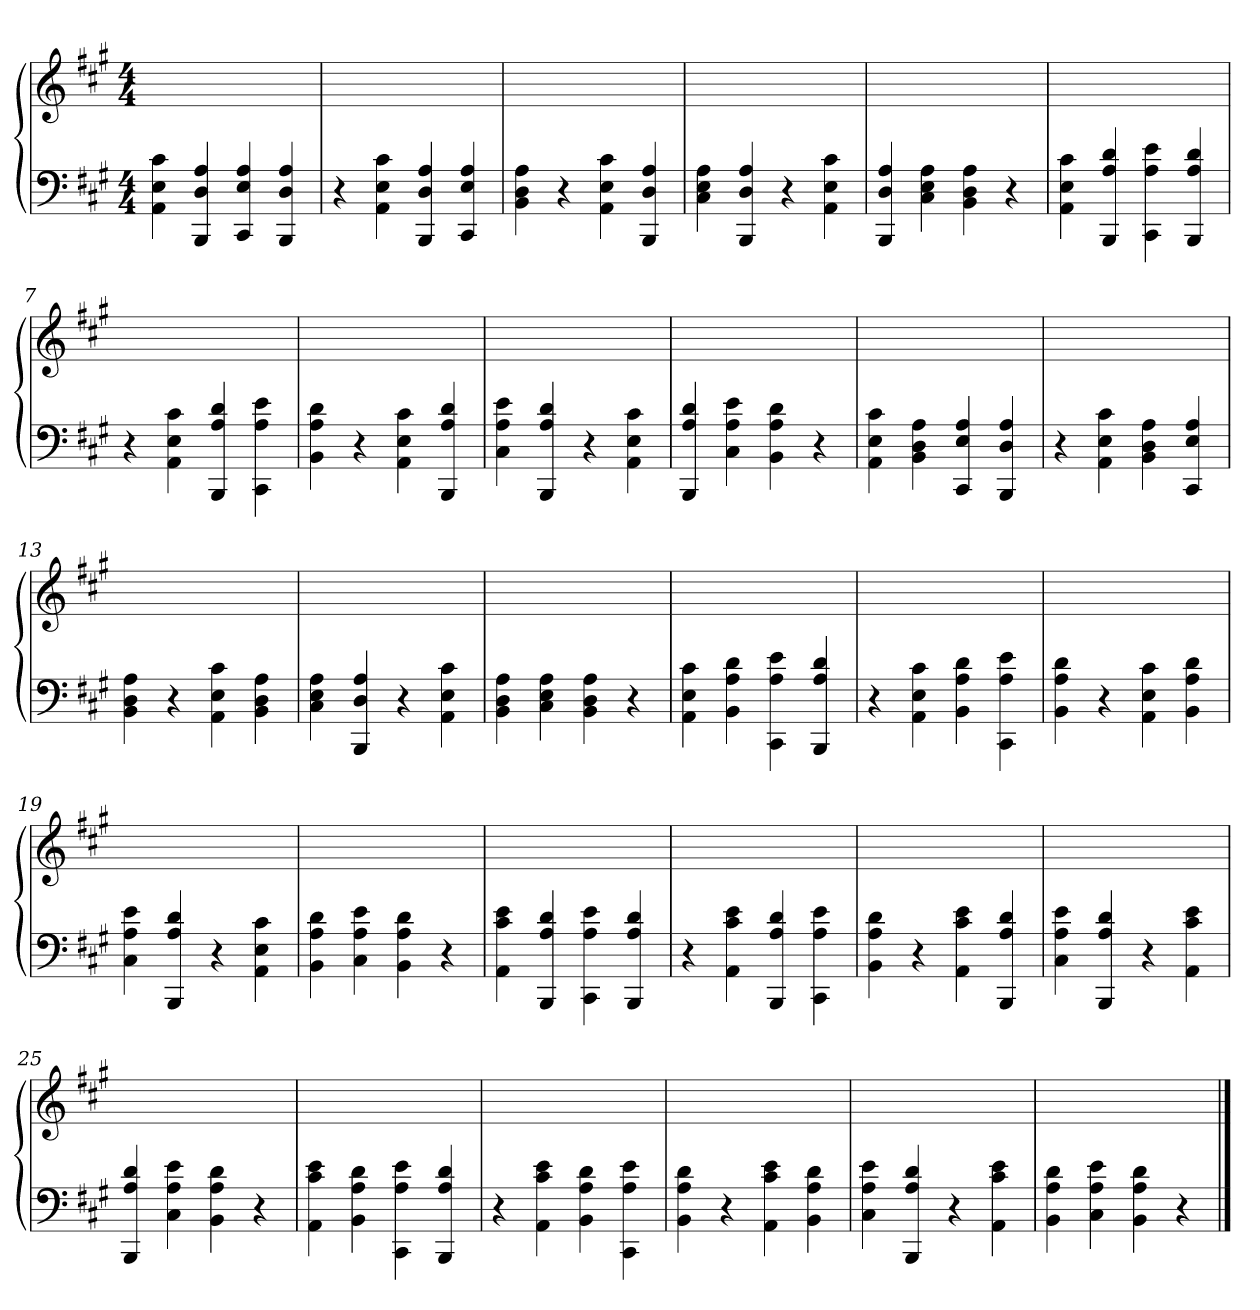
**kern	**kern
*part2	*part1
*staff2	*staff1
*clefF4	*clefG2
*k[f#c#g#]	*k[f#c#g#]
*A:	*A:
*M4/4	*M4/4
*MM60	*MM60
=1	=1
4AA 4E 4c#	1ryy
4BBB 4D 4A	.
4CC# 4E 4A	.
4BBB 4D 4A	.
=2	=2
4r	1ryy
4AA 4E 4c#	.
4BBB 4D 4A	.
4CC# 4E 4A	.
=3	=3
4BB 4D 4A	1ryy
4r	.
4AA 4E 4c#	.
4BBB 4D 4A	.
=4	=4
4C# 4E 4A	1ryy
4BBB 4D 4A	.
4r	.
4AA 4E 4c#	.
=5	=5
4BBB 4D 4A	1ryy
4C# 4E 4A	.
4BB 4D 4A	.
4r	.
=6	=6
4AA 4E 4c#	1ryy
4BBB 4A 4d	.
4CC# 4A 4e	.
4BBB 4A 4d	.
=7	=7
4r	1ryy
4AA 4E 4c#	.
4BBB 4A 4d	.
4CC# 4A 4e	.
=8	=8
4BB 4A 4d	1ryy
4r	.
4AA 4E 4c#	.
4BBB 4A 4d	.
=9	=9
4C# 4A 4e	1ryy
4BBB 4A 4d	.
4r	.
4AA 4E 4c#	.
=10	=10
4BBB 4A 4d	1ryy
4C# 4A 4e	.
4BB 4A 4d	.
4r	.
=11	=11
4AA 4E 4c#	1ryy
4BB 4D 4A	.
4CC# 4E 4A	.
4BBB 4D 4A	.
=12	=12
4r	1ryy
4AA 4E 4c#	.
4BB 4D 4A	.
4CC# 4E 4A	.
=13	=13
4BB 4D 4A	1ryy
4r	.
4AA 4E 4c#	.
4BB 4D 4A	.
=14	=14
4C# 4E 4A	1ryy
4BBB 4D 4A	.
4r	.
4AA 4E 4c#	.
=15	=15
4BB 4D 4A	1ryy
4C# 4E 4A	.
4BB 4D 4A	.
4r	.
=16	=16
4AA 4E 4c#	1ryy
4BB 4A 4d	.
4CC# 4A 4e	.
4BBB 4A 4d	.
=17	=17
4r	1ryy
4AA 4E 4c#	.
4BB 4A 4d	.
4CC# 4A 4e	.
=18	=18
4BB 4A 4d	1ryy
4r	.
4AA 4E 4c#	.
4BB 4A 4d	.
=19	=19
4C# 4A 4e	1ryy
4BBB 4A 4d	.
4r	.
4AA 4E 4c#	.
=20	=20
4BB 4A 4d	1ryy
4C# 4A 4e	.
4BB 4A 4d	.
4r	.
=21	=21
4AA 4c# 4e	1ryy
4BBB 4A 4d	.
4CC# 4A 4e	.
4BBB 4A 4d	.
=22	=22
4r	1ryy
4AA 4c# 4e	.
4BBB 4A 4d	.
4CC# 4A 4e	.
=23	=23
4BB 4A 4d	1ryy
4r	.
4AA 4c# 4e	.
4BBB 4A 4d	.
=24	=24
4C# 4A 4e	1ryy
4BBB 4A 4d	.
4r	.
4AA 4c# 4e	.
=25	=25
4BBB 4A 4d	1ryy
4C# 4A 4e	.
4BB 4A 4d	.
4r	.
=26	=26
4AA 4c# 4e	1ryy
4BB 4A 4d	.
4CC# 4A 4e	.
4BBB 4A 4d	.
=27	=27
4r	1ryy
4AA 4c# 4e	.
4BB 4A 4d	.
4CC# 4A 4e	.
=28	=28
4BB 4A 4d	1ryy
4r	.
4AA 4c# 4e	.
4BB 4A 4d	.
=29	=29
4C# 4A 4e	1ryy
4BBB 4A 4d	.
4r	.
4AA 4c# 4e	.
=30	=30
4BB 4A 4d	1ryy
4C# 4A 4e	.
4BB 4A 4d	.
4r	.
==	==
*-	*-
